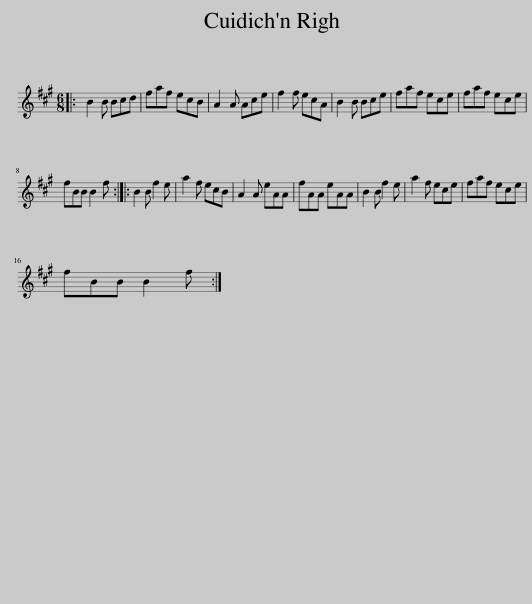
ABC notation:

X:1
L:1/8
M:6/8
I:linebreak $
K:A
V:1 treble
V:1
|: B2 B Bcd | faf ecB | A2 A Ace | f2 f ecA | B2 B Bce | %5
 faf ece | faf ece |$ fBB B2 f :: B2 B f2 e | a2 f ecB | %10
 A2 A eAA | fAA eAA | B2 B f2 e | a2 f ece | faf ece |$ %15
 fBB B2 f :| %16
